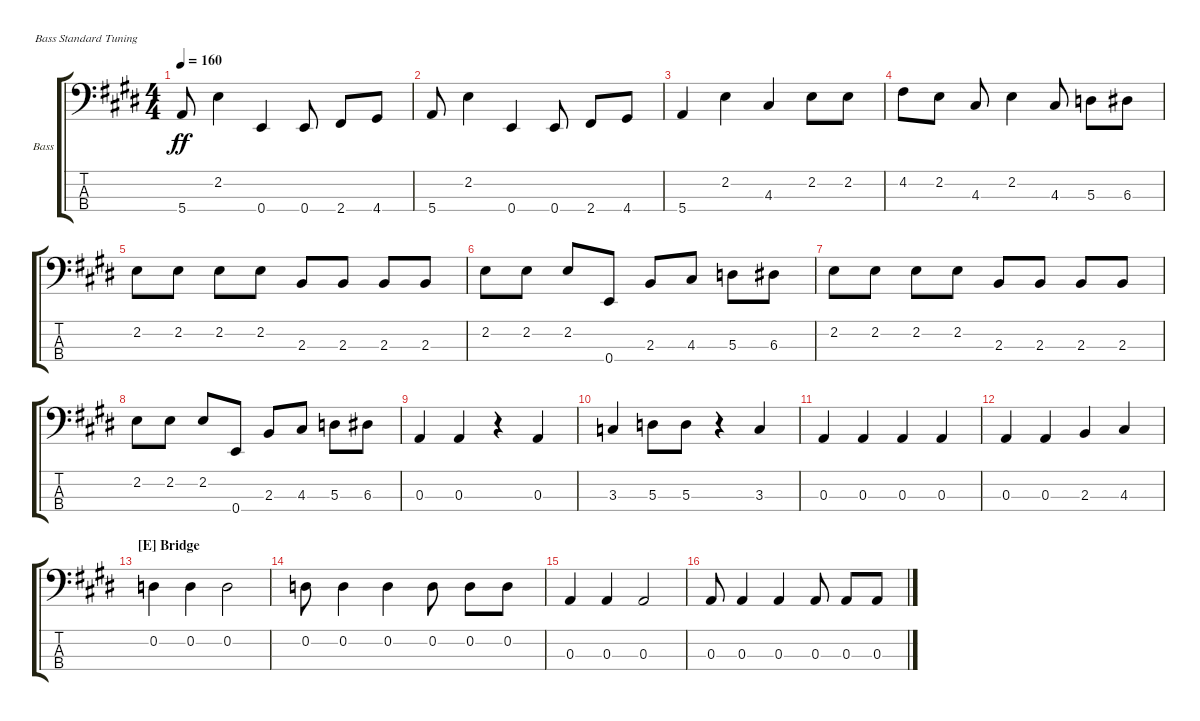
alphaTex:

\defaultSystemsLayout 4
\bracketExtendMode groupsimilarinstruments
\firstSystemTrackNameOrientation horizontal
\otherSystemsTrackNameOrientation horizontal
\track ("Bass" "Bass") {instrument electricbassfinger}
\staff {score tabs}
\tuning (G2 D2 A1 E1)
\ts (4 4)
\tempo 160
\clef f4
\ks e
5.4.8{dy ff} 2.2.4 0.4.4 0.4.8 2.4.8 4.4.8 |
5.4.8 2.2.4 0.4.4 0.4.8 2.4.8 4.4.8 |
5.4.4 2.2.4 4.3.4 2.2.8 2.2.8 |
4.2.8 2.2.8 4.3.8 2.2.4 4.3.8 5.3.8 6.3.8 |
2.2.8 2.2.8 2.2.8 2.2.8 2.3.8 2.3.8 2.3.8 2.3.8 |
2.2.8 2.2.8 2.2.8 0.4.8 2.3.8 4.3.8 5.3.8 6.3.8 |
2.2.8 2.2.8 2.2.8 2.2.8 2.3.8 2.3.8 2.3.8 2.3.8 |
2.2.8 2.2.8 2.2.8 0.4.8 2.3.8 4.3.8 5.3.8 6.3.8 |
0.3.4 0.3.4 r.4 0.3.4 |
3.3.4 5.3.8 5.3.8 r.4 3.3.4 |
0.3.4 0.3.4 0.3.4 0.3.4 |
0.3.4 0.3.4 2.3.4 4.3.4 |
\section ("E" "Bridge")
0.2.4 0.2.4 0.2.2 |
0.2.8 0.2.4 0.2.4 0.2.8 0.2.8 0.2.8 |
0.3.4 0.3.4 0.3.2 |
0.3.8 0.3.4 0.3.4 0.3.8 0.3.8 0.3.8
